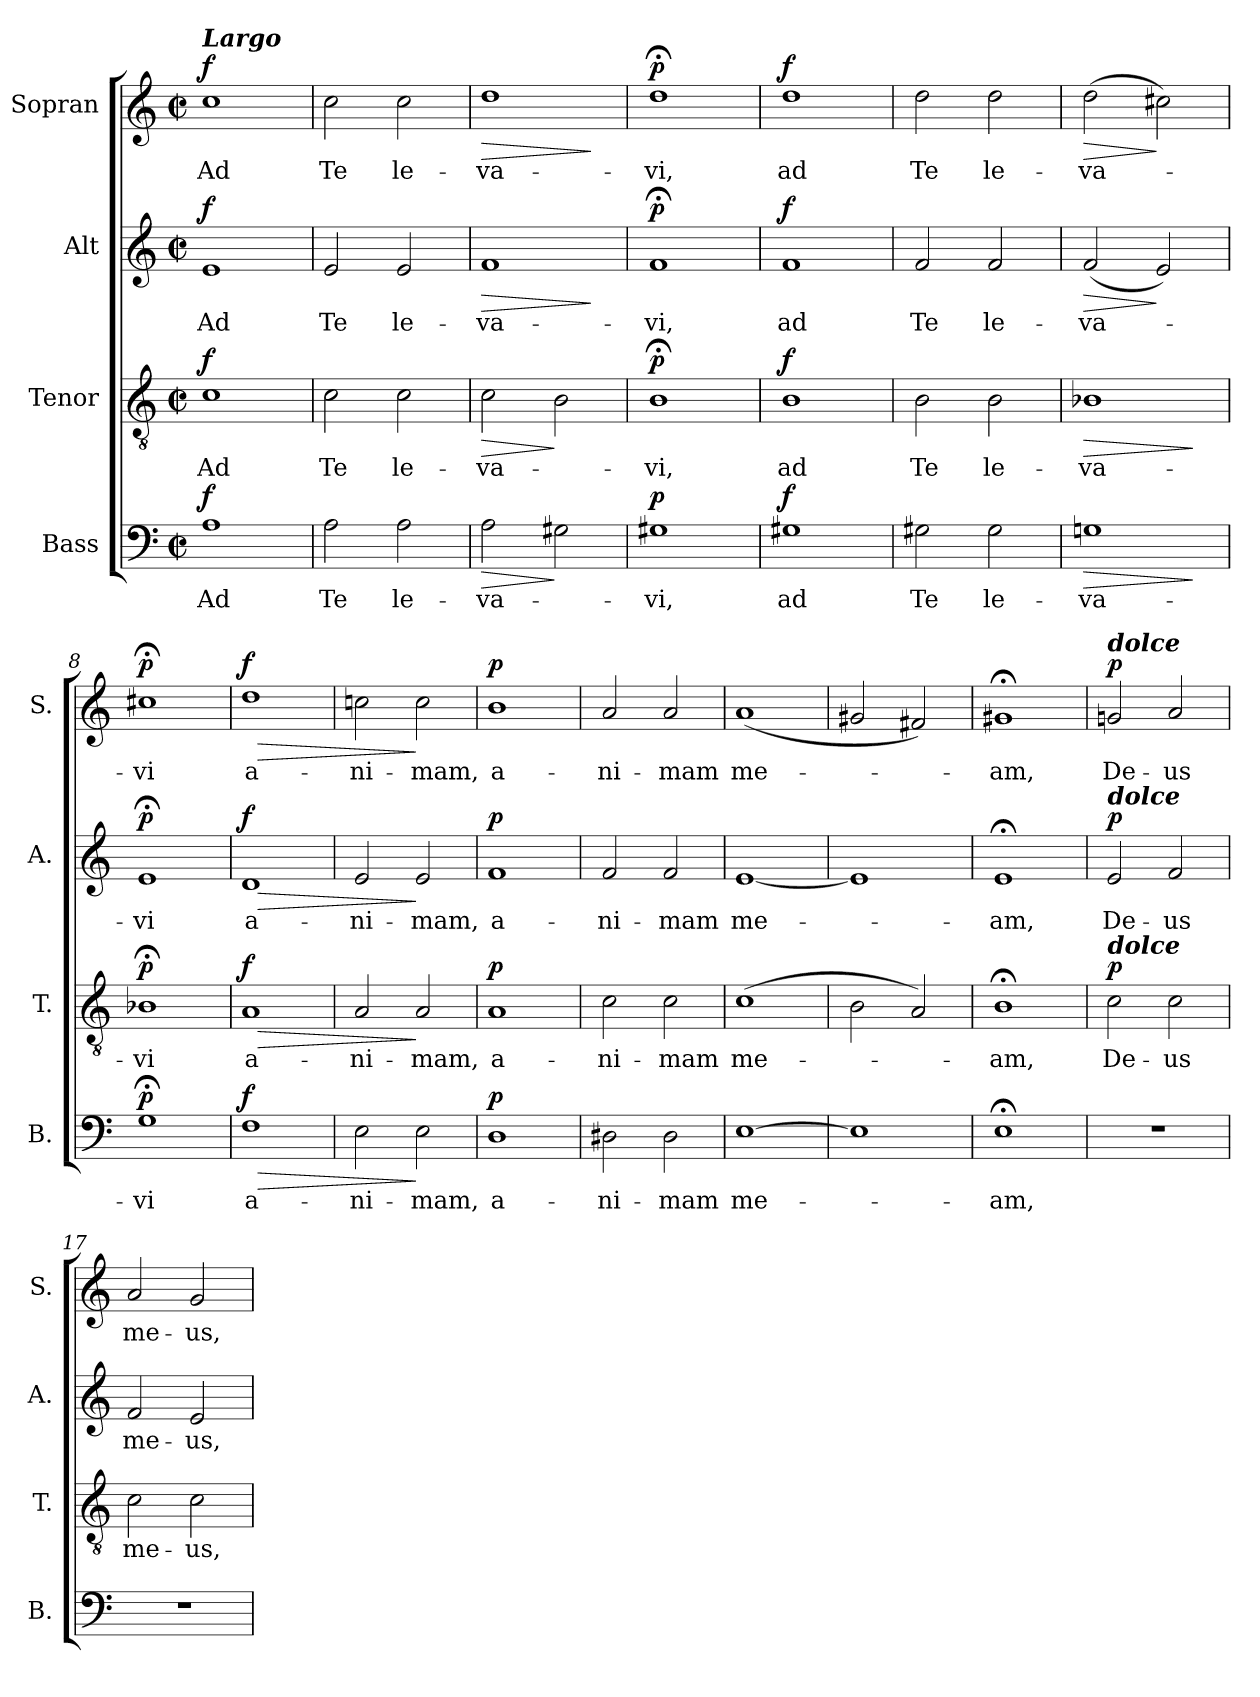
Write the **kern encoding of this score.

**kern	**text	**dynam	**kern	**text	**dynam	**kern	**text	**dynam	**kern	**text	**dynam
*part4	*part4	*part4	*part3	*part3	*part3	*part2	*part2	*part2	*part1	*part1	*part1
*staff4	*staff4	*staff4	*staff3	*staff3	*staff3	*staff2	*staff2	*staff2	*staff1	*staff1	*staff1
*I"Bass	*	*	*I"Tenor	*	*	*I"Alt	*	*	*I"Sopran	*	*
*I'B.	*	*	*I'T.	*	*	*I'A.	*	*	*I'S.	*	*
*clefF4	*	*	*clefGv2	*	*	*clefG2	*	*	*clefG2	*	*
*k[]	*	*	*k[]	*	*	*k[]	*	*	*k[]	*	*
*C:	*	*	*C:	*	*	*C:	*	*	*C:	*	*
*M2/2	*	*	*M2/2	*	*	*M2/2	*	*	*M2/2	*	*
*met(c|)	*	*	*met(c|)	*	*	*met(c|)	*	*	*met(c|)	*	*
=1	=1	=1	=1	=1	=1	=1	=1	=1	=1	=1	=1
!	!	!	!	!	!	!	!	!	!LO:TX:a:Bi:t=Largo	!	!
!	!LO:LY:b	!LO:DY:a	!	!LO:LY:b	!LO:DY:a	!	!LO:LY:b	!LO:DY:a	!	!LO:LY:b	!LO:DY:a
1A	Ad	f	1c	Ad	f	1e	Ad	f	1cc	Ad	f
=2	=2	=2	=2	=2	=2	=2	=2	=2	=2	=2	=2
!	!LO:LY:b	!	!	!LO:LY:b	!	!	!LO:LY:b	!	!	!LO:LY:b	!
2A\	Te	.	2c\	Te	.	2e/	Te	.	2cc\	Te	.
!	!LO:LY:b	!	!	!LO:LY:b	!	!	!LO:LY:b	!	!	!LO:LY:b	!
2A\	le-	.	2c\	le-	.	2e/	le-	.	2cc\	le-	.
=3	=3	=3	=3	=3	=3	=3	=3	=3	=3	=3	=3
!	!LO:LY:b	!LO:HP:b	!	!LO:LY:b	!LO:HP:b	!	!LO:LY:b	!LO:HP:b	!	!LO:LY:b	!LO:HP:b
2A\	-va-	>	2c\	-va-	>	1f	-va-	>	1dd	-va-	>
2G#X\	.	]	2B\	.	]	.	.	.	.	.	.
.	.	.	.	.	.	.	.	]	.	.	]
=4	=4	=4	=4	=4	=4	=4	=4	=4	=4	=4	=4
!	!LO:LY:b	!LO:DY:a	!	!LO:LY:b	!LO:DY:a	!	!LO:LY:b	!LO:DY:a	!	!LO:LY:b	!LO:DY:a
1G#X	-vi,	p	1B;<	-vi,	p	1f;<	-vi,	p	1dd;<	-vi,	p
=5	=5	=5	=5	=5	=5	=5	=5	=5	=5	=5	=5
!	!LO:LY:b	!LO:DY:a	!	!LO:LY:b	!LO:DY:a	!	!LO:LY:b	!LO:DY:a	!	!LO:LY:b	!LO:DY:a
1G#X	ad	f	1B	ad	f	1f	ad	f	1dd	ad	f
=6	=6	=6	=6	=6	=6	=6	=6	=6	=6	=6	=6
!	!LO:LY:b	!	!	!LO:LY:b	!	!	!LO:LY:b	!	!	!LO:LY:b	!
2G#X\	Te	.	2B\	Te	.	2f/	Te	.	2dd\	Te	.
!	!LO:LY:b	!	!	!LO:LY:b	!	!	!LO:LY:b	!	!	!LO:LY:b	!
2G#\	le-	.	2B\	le-	.	2f/	le-	.	2dd\	le-	.
!!LO:LB:g=z
=7	=7	=7	=7	=7	=7	=7	=7	=7	=7	=7	=7
!	!LO:LY:b	!LO:HP:b	!	!LO:LY:b	!LO:HP:b	!	!LO:LY:b	!LO:HP:b	!	!LO:LY:b	!LO:HP:b
1Gn	-va-	>	1B-X	-va-	>	(<2f/	-va-	>	(>2dd\	-va-	>
.	.	.	.	.	.	2e/)	.	]	2cc#X\)	.	]
.	.	]	.	.	]	.	.	.	.	.	.
=8	=8	=8	=8	=8	=8	=8	=8	=8	=8	=8	=8
!	!LO:LY:b	!LO:DY:a	!	!LO:LY:b	!LO:DY:a	!	!LO:LY:b	!LO:DY:a	!	!LO:LY:b	!LO:DY:a
1G;<	-vi	p	1B-X;<	-vi	p	1e;<	-vi	p	1cc#X;<	-vi	p
=9	=9	=9	=9	=9	=9	=9	=9	=9	=9	=9	=9
!	!LO:LY:b	!LO:HP:b	!	!LO:LY:b	!LO:HP:b	!	!LO:LY:b	!LO:HP:b	!	!LO:LY:b	!LO:HP:b
!	!	!LO:DY:n=1:a	!	!	!LO:DY:n=1:a	!	!	!LO:DY:n=1:a	!	!	!LO:DY:n=1:a
1F	a-	> f	1A	a-	> f	1d	a-	> f	1dd	a-	> f
=10	=10	=10	=10	=10	=10	=10	=10	=10	=10	=10	=10
!	!LO:LY:b	!	!	!LO:LY:b	!	!	!LO:LY:b	!	!	!LO:LY:b	!
2E\	-ni-	.	2A/	-ni-	.	2e/	-ni-	.	2ccn\	-ni-	.
!	!LO:LY:b	!	!	!LO:LY:b	!	!	!LO:LY:b	!	!	!LO:LY:b	!
2E\	-mam,	]	2A/	-mam,	]	2e/	-mam,	]	2cc\	-mam,	]
=11	=11	=11	=11	=11	=11	=11	=11	=11	=11	=11	=11
!	!LO:LY:b	!LO:DY:a	!	!LO:LY:b	!LO:DY:a	!	!LO:LY:b	!LO:DY:a	!	!LO:LY:b	!LO:DY:a
1D	a-	p	1A	a-	p	1f	a-	p	1b	a-	p
=12	=12	=12	=12	=12	=12	=12	=12	=12	=12	=12	=12
!	!LO:LY:b	!	!	!LO:LY:b	!	!	!LO:LY:b	!	!	!LO:LY:b	!
2D#X\	-ni-	.	2c\	-ni-	.	2f/	-ni-	.	2a/	-ni-	.
!	!LO:LY:b	!	!	!LO:LY:b	!	!	!LO:LY:b	!	!	!LO:LY:b	!
2D#\	-mam	.	2c\	-mam	.	2f/	-mam	.	2a/	-mam	.
!!LO:LB:g=z
=13	=13	=13	=13	=13	=13	=13	=13	=13	=13	=13	=13
!	!LO:LY:b	!	!	!LO:LY:b	!	!	!LO:LY:b	!	!	!LO:LY:b	!
[1E	me-	.	(>1c	me-	.	[1e	me-	.	(<1a	me-	.
=14	=14	=14	=14	=14	=14	=14	=14	=14	=14	=14	=14
1E]	.	.	2B\	.	.	1e]	.	.	2g#X/	.	.
.	.	.	2A/)	.	.	.	.	.	2f#X/)	.	.
=15	=15	=15	=15	=15	=15	=15	=15	=15	=15	=15	=15
!	!LO:LY:b	!	!	!LO:LY:b	!	!	!LO:LY:b	!	!	!LO:LY:b	!
1E;<	-am,	.	1B;<	-am,	.	1e;<	-am,	.	1g#X;<	-am,	.
=16	=16	=16	=16	=16	=16	=16	=16	=16	=16	=16	=16
!	!	!	!	!	!	!	!	!	!LO:TX:a:Bi:t=dolce	!	!
!	!	!	!	!	!	!LO:TX:a:Bi:t=dolce	!	!	!	!	!
!	!	!	!LO:TX:a:Bi:t=dolce	!	!	!	!	!	!	!	!
!	!	!	!	!LO:LY:b	!LO:DY:a	!	!LO:LY:b	!LO:DY:a	!	!LO:LY:b	!LO:DY:a
1r	.	.	2c\	De-	p	2e/	De-	p	2gn/	De-	p
!	!	!	!	!LO:LY:b	!	!	!LO:LY:b	!	!	!LO:LY:b	!
.	.	.	2c\	-us	.	2f/	-us	.	2a/	-us	.
=17	=17	=17	=17	=17	=17	=17	=17	=17	=17	=17	=17
!	!	!	!	!LO:LY:b	!	!	!LO:LY:b	!	!	!LO:LY:b	!
1r	.	.	2c\	me-	.	2f/	me-	.	2a/	me-	.
!	!	!	!	!LO:LY:b	!	!	!LO:LY:b	!	!	!LO:LY:b	!
.	.	.	2c\	-us,	.	2e/	-us,	.	2g/	-us,	.
=	=	=	=	=	=	=	=	=	=	=	=
*-	*-	*-	*-	*-	*-	*-	*-	*-	*-	*-	*-
